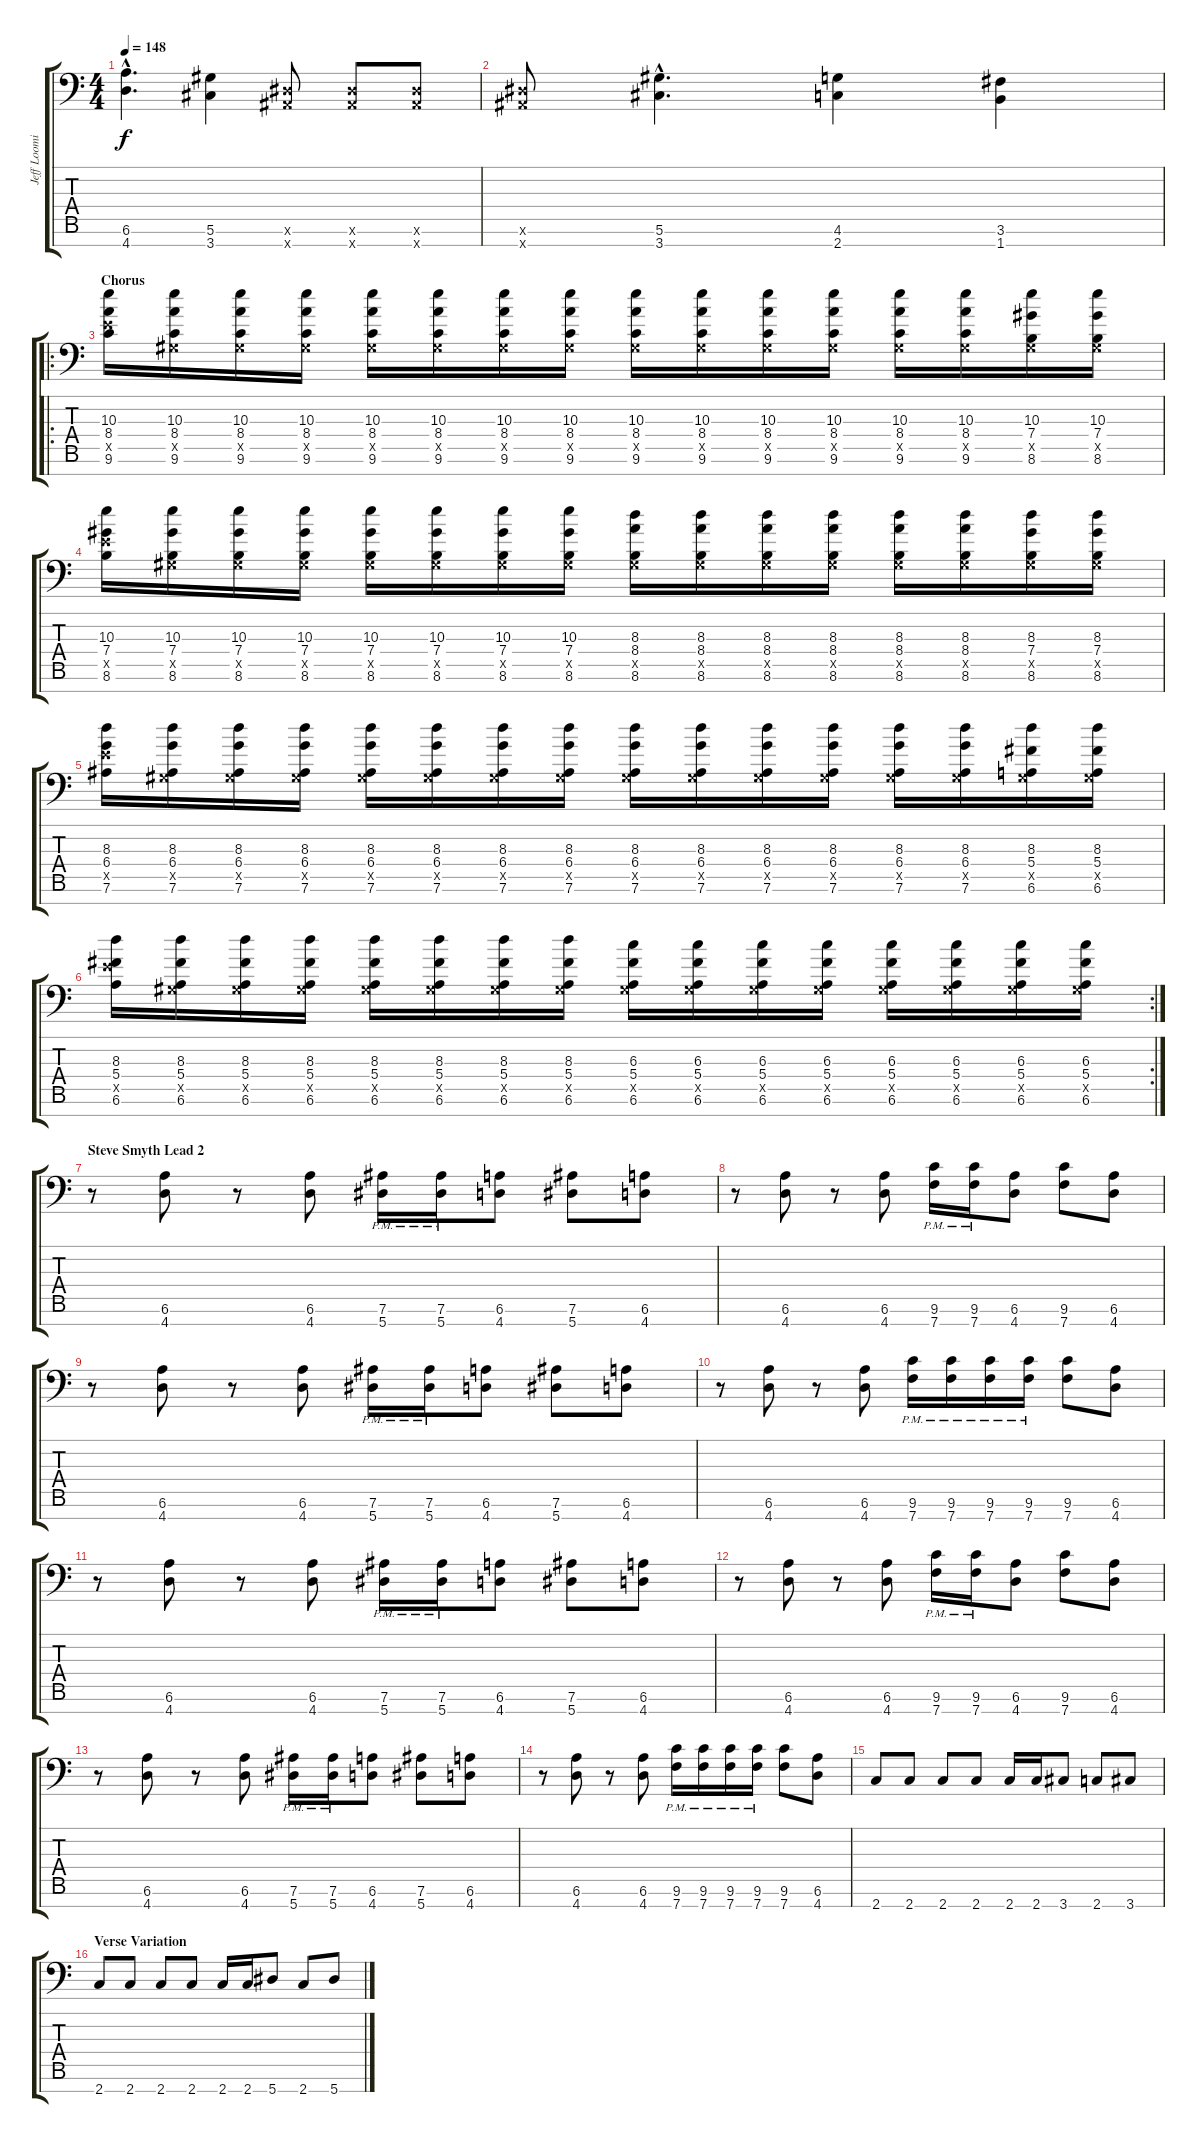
\track ("Jeff Loomis Rhythm" "Jeff Loomi") {instrument distortionguitar}
\staff {score tabs}
\tuning (Eb4 Bb3 Gb3 Db3 Ab2 Eb2 Bb1) {hide}
\ts (4 4)
\tempo 148
\clef f4
\ks c
(6.6{hac} 4.7{hac}).4{d dy f} (5.6 3.7).4 (0.6{x} 0.7{x}).8 (0.6{x} 0.7{x}).8 (0.6{x} 0.7{x}).8 |
(0.6{x} 0.7{x}).8 (5.6{hac} 3.7{hac}).4{d} (4.6 2.7).4 (3.6 1.7).4 |
\ro
\section ("" "Chorus")
(10.3 8.4 8.5{x} 9.6).16 (10.3 8.4 0.5{x} 9.6).16 (10.3 8.4 0.5{x} 9.6).16 (10.3 8.4 0.5{x} 9.6).16 (10.3 8.4 0.5{x} 9.6).16 (10.3 8.4 0.5{x} 9.6).16 (10.3 8.4 0.5{x} 9.6).16 (10.3 8.4 0.5{x} 9.6).16 (10.3 8.4 0.5{x} 9.6).16 (10.3 8.4 0.5{x} 9.6).16 (10.3 8.4 0.5{x} 9.6).16 (10.3 8.4 0.5{x} 9.6).16 (10.3 8.4 0.5{x} 9.6).16 (10.3 8.4 0.5{x} 9.6).16 (10.3 7.4 0.5{x} 8.6).16 (10.3 7.4 0.5{x} 8.6).16 |
(10.3 7.4 8.5{x} 8.6).16 (10.3 7.4 0.5{x} 8.6).16 (10.3 7.4 0.5{x} 8.6).16 (10.3 7.4 0.5{x} 8.6).16 (10.3 7.4 0.5{x} 8.6).16 (10.3 7.4 0.5{x} 8.6).16 (10.3 7.4 0.5{x} 8.6).16 (10.3 7.4 0.5{x} 8.6).16 (8.3 8.4 0.5{x} 8.6).16 (8.3 8.4 0.5{x} 8.6).16 (8.3 8.4 0.5{x} 8.6).16 (8.3 8.4 0.5{x} 8.6).16 (8.3 8.4 0.5{x} 8.6).16 (8.3 8.4 0.5{x} 8.6).16 (8.3 7.4 0.5{x} 8.6).16 (8.3 7.4 0.5{x} 8.6).16 |
(8.3 6.4 8.5{x} 7.6).16 (8.3 6.4 0.5{x} 7.6).16 (8.3 6.4 0.5{x} 7.6).16 (8.3 6.4 0.5{x} 7.6).16 (8.3 6.4 0.5{x} 7.6).16 (8.3 6.4 0.5{x} 7.6).16 (8.3 6.4 0.5{x} 7.6).16 (8.3 6.4 0.5{x} 7.6).16 (8.3 6.4 0.5{x} 7.6).16 (8.3 6.4 0.5{x} 7.6).16 (8.3 6.4 0.5{x} 7.6).16 (8.3 6.4 0.5{x} 7.6).16 (8.3 6.4 0.5{x} 7.6).16 (8.3 6.4 0.5{x} 7.6).16 (8.3 5.4 0.5{x} 6.6).16 (8.3 5.4 0.5{x} 6.6).16 |
\rc 2
(8.3 5.4 8.5{x} 6.6).16 (8.3 5.4 0.5{x} 6.6).16 (8.3 5.4 0.5{x} 6.6).16 (8.3 5.4 0.5{x} 6.6).16 (8.3 5.4 0.5{x} 6.6).16 (8.3 5.4 0.5{x} 6.6).16 (8.3 5.4 0.5{x} 6.6).16 (8.3 5.4 0.5{x} 6.6).16 (6.3 5.4 0.5{x} 6.6).16 (6.3 5.4 0.5{x} 6.6).16 (6.3 5.4 0.5{x} 6.6).16 (6.3 5.4 0.5{x} 6.6).16 (6.3 5.4 0.5{x} 6.6).16 (6.3 5.4 0.5{x} 6.6).16 (6.3 5.4 0.5{x} 6.6).16 (6.3 5.4 0.5{x} 6.6).16 |
\section ("" "Steve Smyth Lead 2")
r.8 (6.6 4.7).8 r.8 (6.6 4.7).8 (7.6{pm} 5.7{pm}).16 (7.6{pm} 5.7{pm}).16 (6.6 4.7).8 (7.6 5.7).8 (6.6 4.7).8 |
r.8 (6.6 4.7).8 r.8 (6.6 4.7).8 (9.6{pm} 7.7{pm}).16 (9.6{pm} 7.7{pm}).16 (6.6 4.7).8 (9.6 7.7).8 (6.6 4.7).8 |
r.8 (6.6 4.7).8 r.8 (6.6 4.7).8 (7.6{pm} 5.7{pm}).16 (7.6{pm} 5.7{pm}).16 (6.6 4.7).8 (7.6 5.7).8 (6.6 4.7).8 |
r.8 (6.6 4.7).8 r.8 (6.6 4.7).8 (9.6{pm} 7.7{pm}).16 (9.6{pm} 7.7{pm}).16 (9.6{pm} 7.7{pm}).16 (9.6{pm} 7.7{pm}).16 (9.6 7.7).8 (6.6 4.7).8 |
r.8 (6.6 4.7).8 r.8 (6.6 4.7).8 (7.6{pm} 5.7{pm}).16 (7.6{pm} 5.7{pm}).16 (6.6 4.7).8 (7.6 5.7).8 (6.6 4.7).8 |
r.8 (6.6 4.7).8 r.8 (6.6 4.7).8 (9.6{pm} 7.7{pm}).16 (9.6{pm} 7.7{pm}).16 (6.6 4.7).8 (9.6 7.7).8 (6.6 4.7).8 |
r.8 (6.6 4.7).8 r.8 (6.6 4.7).8 (7.6{pm} 5.7{pm}).16 (7.6{pm} 5.7{pm}).16 (6.6 4.7).8 (7.6 5.7).8 (6.6 4.7).8 |
r.8 (6.6 4.7).8 r.8 (6.6 4.7).8 (9.6{pm} 7.7{pm}).16 (9.6{pm} 7.7{pm}).16 (9.6{pm} 7.7{pm}).16 (9.6{pm} 7.7{pm}).16 (9.6 7.7).8 (6.6 4.7).8 |
2.7.8 2.7.8 2.7.8 2.7.8 2.7.16 2.7.16 3.7.8 2.7.8 3.7.8 |
\section ("" "Verse Variation")
2.7.8 2.7.8 2.7.8 2.7.8 2.7.16 2.7.16 5.7.8 2.7.8 5.7.8
